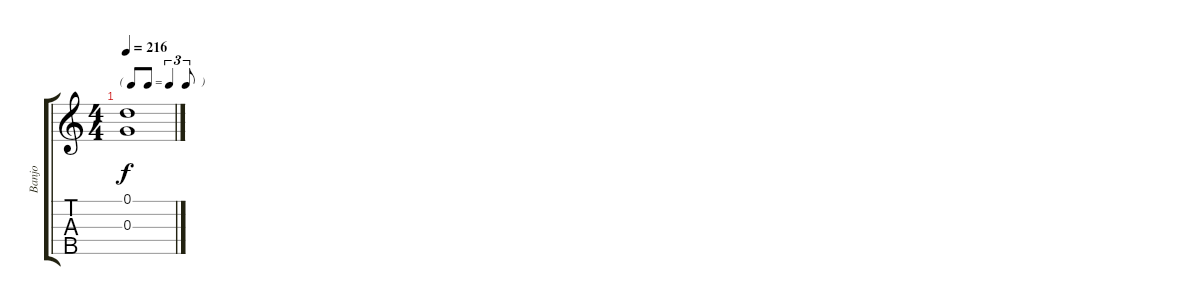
\track ("Banjo" "Banjo") {instrument banjo}
\staff {score tabs}
\tuning (D4 B3 G3 D3 G4) {hide}
\displaytranspose 12
\ts (4 4)
\tf triplet8th
\tempo 216
\clef g2
\ks c
(0.1 0.3).1{dy f}
